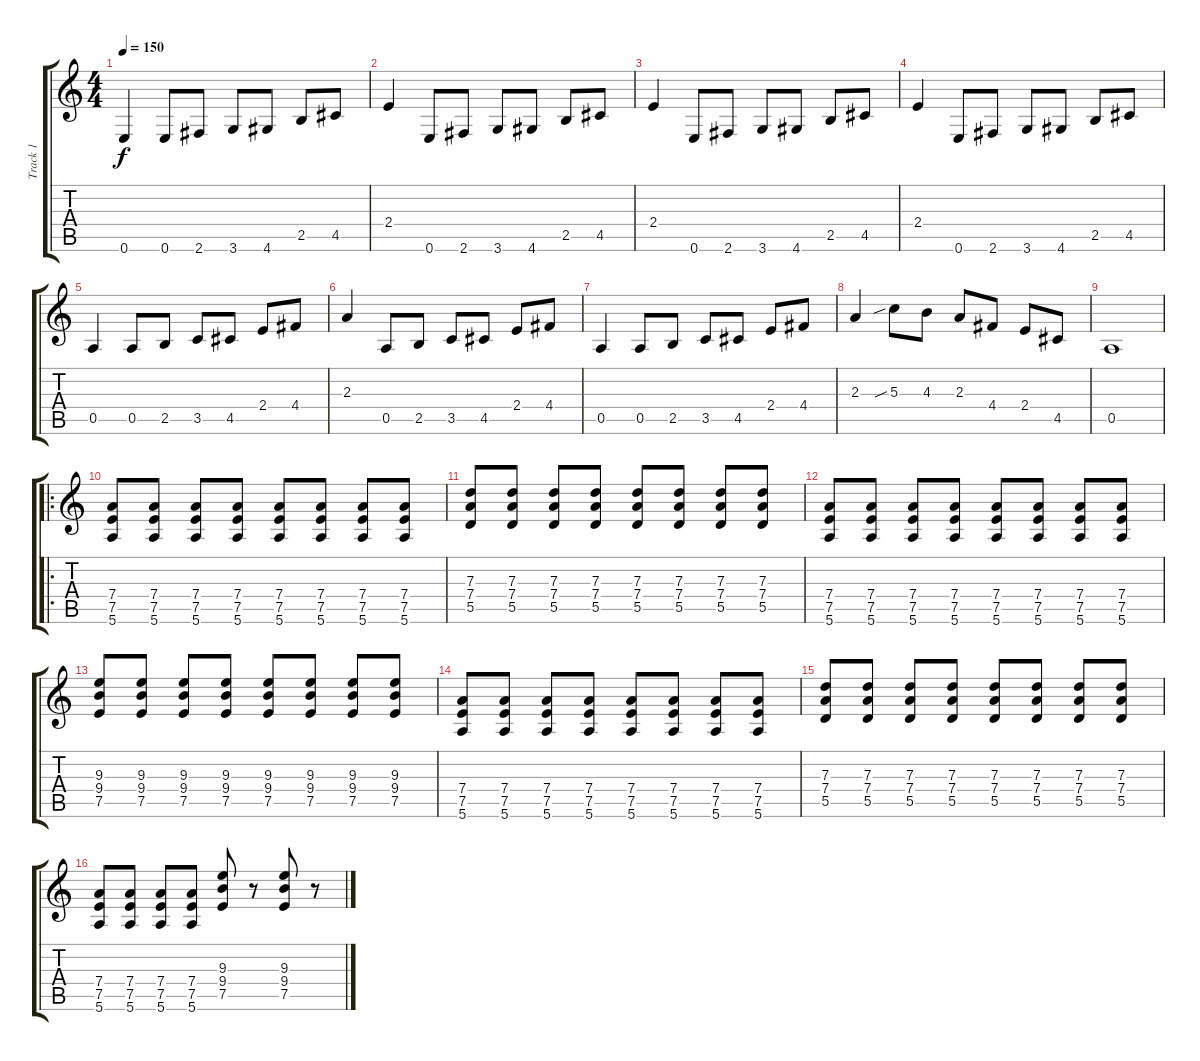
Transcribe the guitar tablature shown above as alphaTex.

\track ("Track 1" "Track 1") {instrument distortionguitar}
\staff {score tabs}
\tuning (E4 B3 G3 D3 A2 E2) {hide}
\ts (4 4)
\tempo 150
\clef g2
\ks c
0.6.4{dy f} 0.6.8 2.6.8 3.6.8 4.6.8 2.5.8 4.5.8 |
2.4.4 0.6.8 2.6.8 3.6.8 4.6.8 2.5.8 4.5.8 |
2.4.4 0.6.8 2.6.8 3.6.8 4.6.8 2.5.8 4.5.8 |
2.4.4 0.6.8 2.6.8 3.6.8 4.6.8 2.5.8 4.5.8 |
0.5.4 0.5.8 2.5.8 3.5.8 4.5.8 2.4.8 4.4.8 |
2.3.4 0.5.8 2.5.8 3.5.8 4.5.8 2.4.8 4.4.8 |
0.5.4 0.5.8 2.5.8 3.5.8 4.5.8 2.4.8 4.4.8 |
2.3.4 5.3{sib}.8 4.3.8 2.3.8 4.4.8 2.4.8 4.5.8 |
0.5.1 |
\ro
(7.4 7.5 5.6).8 (7.4 7.5 5.6).8 (7.4 7.5 5.6).8 (7.4 7.5 5.6).8 (7.4 7.5 5.6).8 (7.4 7.5 5.6).8 (7.4 7.5 5.6).8 (7.4 7.5 5.6).8 |
(7.3 7.4 5.5).8 (7.3 7.4 5.5).8 (7.3 7.4 5.5).8 (7.3 7.4 5.5).8 (7.3 7.4 5.5).8 (7.3 7.4 5.5).8 (7.3 7.4 5.5).8 (7.3 7.4 5.5).8 |
(7.4 7.5 5.6).8 (7.4 7.5 5.6).8 (7.4 7.5 5.6).8 (7.4 7.5 5.6).8 (7.4 7.5 5.6).8 (7.4 7.5 5.6).8 (7.4 7.5 5.6).8 (7.4 7.5 5.6).8 |
(9.3 9.4 7.5).8 (9.3 9.4 7.5).8 (9.3 9.4 7.5).8 (9.3 9.4 7.5).8 (9.3 9.4 7.5).8 (9.3 9.4 7.5).8 (9.3 9.4 7.5).8 (9.3 9.4 7.5).8 |
(7.4 7.5 5.6).8 (7.4 7.5 5.6).8 (7.4 7.5 5.6).8 (7.4 7.5 5.6).8 (7.4 7.5 5.6).8 (7.4 7.5 5.6).8 (7.4 7.5 5.6).8 (7.4 7.5 5.6).8 |
(7.3 7.4 5.5).8 (7.3 7.4 5.5).8 (7.3 7.4 5.5).8 (7.3 7.4 5.5).8 (7.3 7.4 5.5).8 (7.3 7.4 5.5).8 (7.3 7.4 5.5).8 (7.3 7.4 5.5).8 |
(7.4 7.5 5.6).8 (7.4 7.5 5.6).8 (7.4 7.5 5.6).8 (7.4 7.5 5.6).8 (9.3 9.4 7.5).8 r.8 (9.3 9.4 7.5).8 r.8
